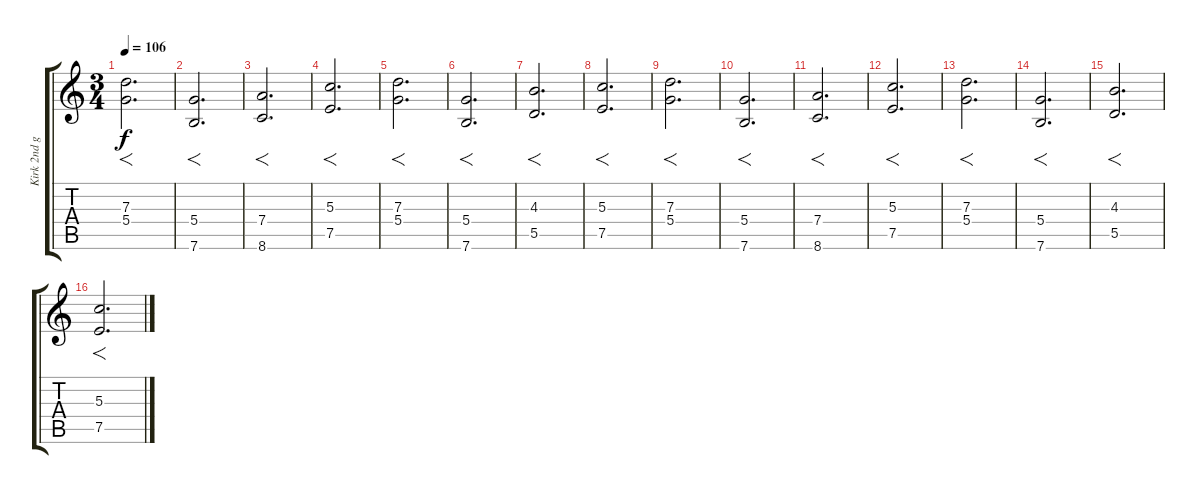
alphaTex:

\track ("Kirk 2nd guitar" "Kirk 2nd g") {instrument distortionguitar}
\staff {score tabs}
\tuning (E4 B3 G3 D3 A2 E2) {hide}
\ts (3 4)
\tempo 106
\clef g2
\ks c
(7.3 5.4).2{f d dy f} |
(5.4 7.6).2{f d} |
(7.4 8.6).2{f d} |
(5.3 7.5).2{f d} |
(7.3 5.4).2{f d} |
(5.4 7.6).2{f d} |
(4.3 5.5).2{f d} |
(5.3 7.5).2{f d} |
(7.3 5.4).2{f d} |
(5.4 7.6).2{f d} |
(7.4 8.6).2{f d} |
(5.3 7.5).2{f d} |
(7.3 5.4).2{f d} |
(5.4 7.6).2{f d} |
(4.3 5.5).2{f d} |
(5.3 7.5).2{f d}
